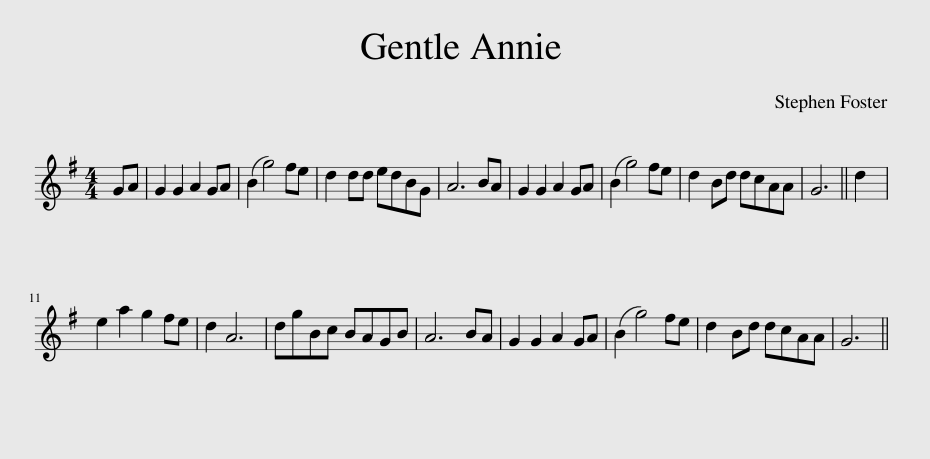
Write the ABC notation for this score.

X:1
L:1/8
M:4/4
I:linebreak $
K:G
V:1 treble
V:1
 GA | G2 G2 A2 GA | (B2 g4) fe | d2 dd edBG | A6 BA | %5
 G2 G2 A2 GA | (B2 g4) fe | d2 Bd dcAA | G6 || d2 |$ %10
 e2 a2 g2 fe | d2 A6 | dgBc BAGB | A6 BA | G2 G2 A2 GA | %15
 (B2 g4) fe | d2 Bd dcAA | G6 || %18
